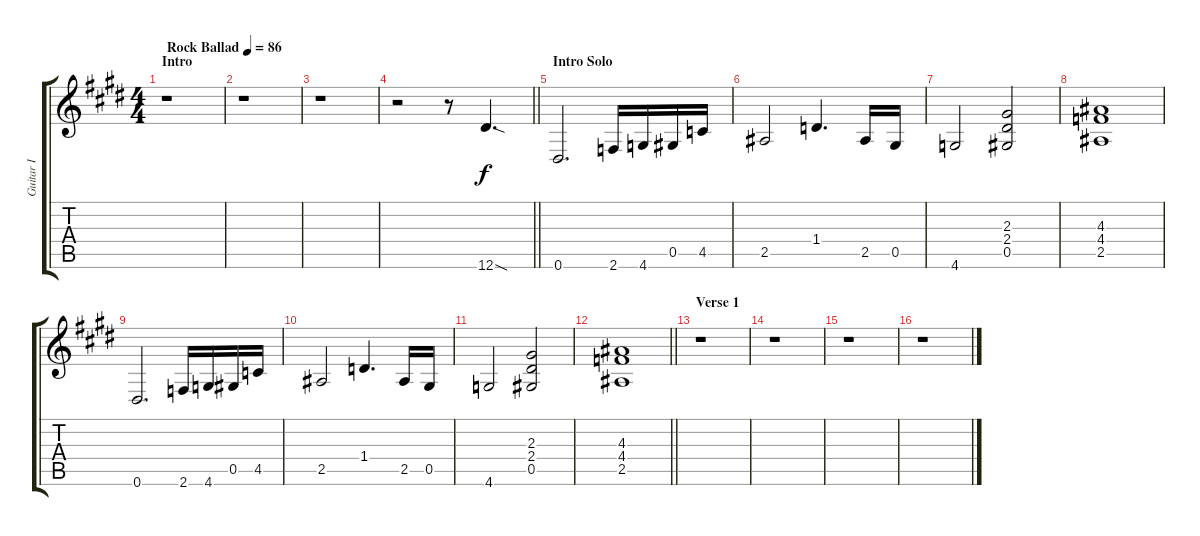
\track ("Guitar I" "Guitar I") {instrument overdrivenguitar}
\staff {score tabs}
\tuning (Eb4 Bb3 Gb3 Db3 Ab2 Eb2) {hide}
\ts (4 4)
\section ("" "Intro")
\tempo (86 "Rock Ballad")
\clef g2
\ks e
r.1{dy f instrument overdrivenguitar} |
r.1 |
r.1 |
\barLineRight lightlight
r.2 r.8 12.6{sod}.4{d} |
\section ("" "Intro Solo")
0.6.2{d} 2.6.16 4.6.16 0.5.16 4.5.16 |
2.5.2 1.4.4{d} 2.5.16 0.5.16 |
4.6.2 (2.3 2.4 0.5).2 |
(4.3 4.4 2.5).1 |
0.6.2{d} 2.6.16 4.6.16 0.5.16 4.5.16 |
2.5.2 1.4.4{d} 2.5.16 0.5.16 |
4.6.2 (2.3 2.4 0.5).2 |
\barLineRight lightlight
(4.3 4.4 2.5).1 |
\section ("" "Verse 1")
r.1 |
r.1 |
r.1 |
r.1
